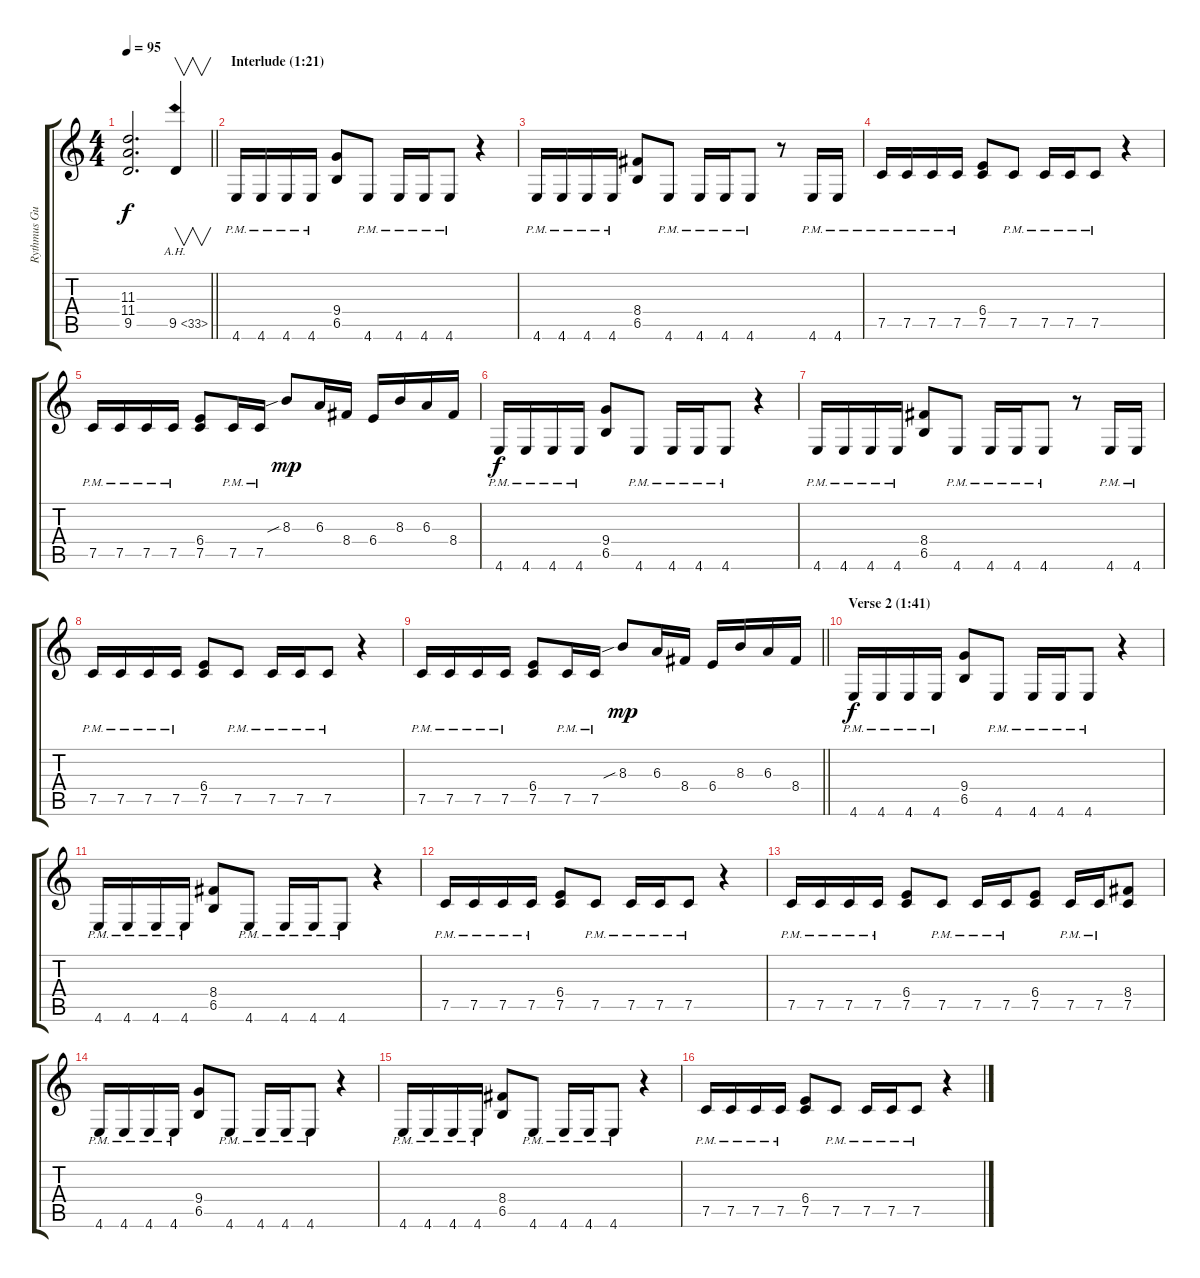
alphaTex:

\track ("Rythmus Guitar 1" "Rythmus Gu") {instrument distortionguitar}
\staff {score tabs}
\tuning (C4 G3 Eb3 Bb2 F2 C2) {hide}
\ts (4 4)
\tempo 95
\clef g2
\barLineRight lightlight
\ks c
(11.3 11.4 9.5).2{d dy f} 9.5{ah 24}.4{v} |
\section ("" "Interlude (1:21)")
4.6{pm}.16 4.6{pm}.16 4.6{pm}.16 4.6{pm}.16 (9.4 6.5).8 4.6{pm}.8 4.6{pm}.16 4.6{pm}.16 4.6{pm}.8 r.4 |
4.6{pm}.16 4.6{pm}.16 4.6{pm}.16 4.6{pm}.16 (8.4 6.5).8 4.6{pm}.8 4.6{pm}.16 4.6{pm}.16 4.6{pm}.8 r.8 4.6{pm}.16 4.6{pm}.16{txt ""} |
7.5{pm}.16 7.5{pm}.16 7.5{pm}.16 7.5{pm}.16 (6.4 7.5).8 7.5{pm}.8 7.5{pm}.16 7.5{pm}.16 7.5{pm}.8 r.4 |
7.5{pm}.16 7.5{pm}.16 7.5{pm}.16 7.5{pm}.16 (6.4 7.5).8 7.5{pm}.16 7.5{pm}.16 8.3{sib}.8{dy mp} 6.3.16 8.4.16 6.4.16 8.3.16 6.3.16 8.4.16 |
4.6{pm}.16{dy f} 4.6{pm}.16 4.6{pm}.16 4.6{pm}.16 (9.4 6.5).8 4.6{pm}.8 4.6{pm}.16 4.6{pm}.16 4.6{pm}.8 r.4 |
4.6{pm}.16 4.6{pm}.16 4.6{pm}.16 4.6{pm}.16 (8.4 6.5).8 4.6{pm}.8 4.6{pm}.16 4.6{pm}.16 4.6{pm}.8 r.8 4.6{pm}.16 4.6{pm}.16 |
7.5{pm}.16 7.5{pm}.16 7.5{pm}.16 7.5{pm}.16 (6.4 7.5).8 7.5{pm}.8 7.5{pm}.16 7.5{pm}.16 7.5{pm}.8 r.4 |
\barLineRight lightlight
7.5{pm}.16 7.5{pm}.16 7.5{pm}.16 7.5{pm}.16 (6.4 7.5).8 7.5{pm}.16 7.5{pm}.16 8.3{sib}.8{dy mp} 6.3.16 8.4.16 6.4.16 8.3.16 6.3.16 8.4.16 |
\section ("" "Verse 2 (1:41)")
4.6{pm}.16{dy f} 4.6{pm}.16 4.6{pm}.16 4.6{pm}.16 (9.4 6.5).8 4.6{pm}.8 4.6{pm}.16 4.6{pm}.16 4.6{pm}.8 r.4 |
4.6{pm}.16 4.6{pm}.16 4.6{pm}.16 4.6{pm}.16 (8.4 6.5).8 4.6{pm}.8 4.6{pm}.16 4.6{pm}.16 4.6{pm}.8 r.4 |
7.5{pm}.16 7.5{pm}.16 7.5{pm}.16 7.5{pm}.16 (6.4 7.5).8 7.5{pm}.8 7.5{pm}.16 7.5{pm}.16 7.5{pm}.8 r.4 |
7.5{pm}.16 7.5{pm}.16 7.5{pm}.16 7.5{pm}.16 (6.4 7.5).8 7.5{pm}.8 7.5{pm}.16 7.5{pm}.16 (6.4 7.5).8 7.5{pm}.16 7.5{pm}.16 (8.4 7.5).8 |
4.6{pm}.16 4.6{pm}.16 4.6{pm}.16 4.6{pm}.16 (9.4 6.5).8 4.6{pm}.8 4.6{pm}.16 4.6{pm}.16 4.6{pm}.8 r.4 |
4.6{pm}.16 4.6{pm}.16 4.6{pm}.16 4.6{pm}.16 (8.4 6.5).8 4.6{pm}.8 4.6{pm}.16 4.6{pm}.16 4.6{pm}.8 r.4 |
7.5{pm}.16 7.5{pm}.16 7.5{pm}.16 7.5{pm}.16 (6.4 7.5).8 7.5{pm}.8 7.5{pm}.16 7.5{pm}.16 7.5{pm}.8 r.4
